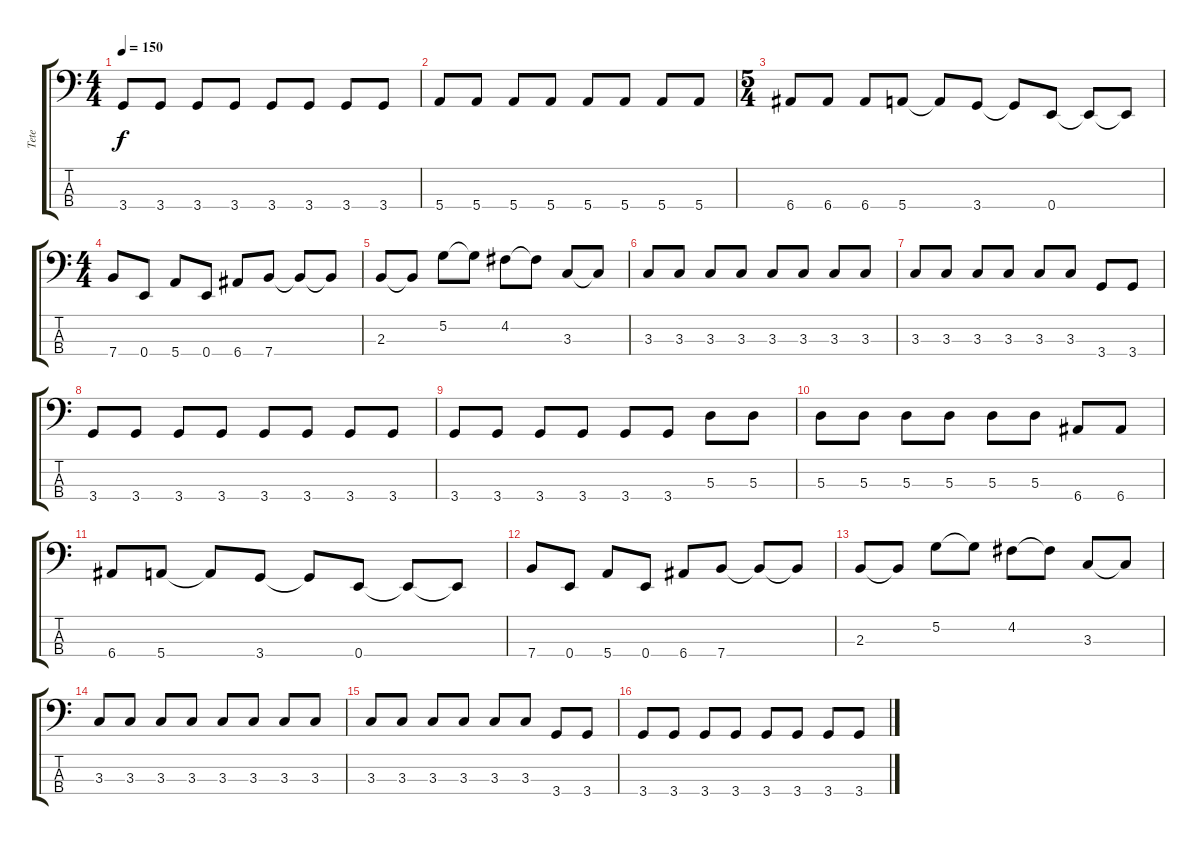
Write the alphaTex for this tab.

\track ("Tete" "Tete") {instrument electricbassfinger}
\staff {score tabs}
\tuning (G2 D2 A1 E1) {hide}
\ts (4 4)
\tempo 150
\clef f4
\ks c
3.4.8{dy f} 3.4.8 3.4.8 3.4.8 3.4.8 3.4.8 3.4.8 3.4.8 |
5.4.8 5.4.8 5.4.8 5.4.8 5.4.8 5.4.8 5.4.8 5.4.8 |
\ts (5 4)
6.4.8 6.4.8 6.4.8 5.4.8 5.4{t}.8 3.4.8 3.4{t}.8 0.4.8 0.4{t}.8 0.4{t}.8 |
\ts (4 4)
7.4.8 0.4.8 5.4.8 0.4.8 6.4.8 7.4.8 7.4{t}.8 7.4{t}.8 |
2.3.8 2.3{t}.8 5.2.8 5.2{t}.8 4.2.8 4.2{t}.8 3.3.8 3.3{t}.8 |
3.3.8 3.3.8 3.3.8 3.3.8 3.3.8 3.3.8 3.3.8 3.3.8 |
3.3.8 3.3.8 3.3.8 3.3.8 3.3.8 3.3.8 3.4.8 3.4.8 |
3.4.8 3.4.8 3.4.8 3.4.8 3.4.8 3.4.8 3.4.8 3.4.8 |
3.4.8 3.4.8 3.4.8 3.4.8 3.4.8 3.4.8 5.3.8 5.3.8 |
5.3.8 5.3.8 5.3.8 5.3.8 5.3.8 5.3.8 6.4.8 6.4.8 |
6.4.8 5.4.8 5.4{t}.8 3.4.8 3.4{t}.8 0.4.8 0.4{t}.8 0.4{t}.8 |
7.4.8 0.4.8 5.4.8 0.4.8 6.4.8 7.4.8 7.4{t}.8 7.4{t}.8 |
2.3.8 2.3{t}.8 5.2.8 5.2{t}.8 4.2.8 4.2{t}.8 3.3.8 3.3{t}.8 |
3.3.8 3.3.8 3.3.8 3.3.8 3.3.8 3.3.8 3.3.8 3.3.8 |
3.3.8 3.3.8 3.3.8 3.3.8 3.3.8 3.3.8 3.4.8 3.4.8 |
3.4.8 3.4.8 3.4.8 3.4.8 3.4.8 3.4.8 3.4.8 3.4.8
